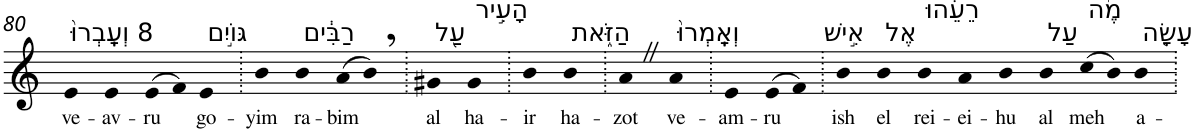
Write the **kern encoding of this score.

**kern	**text
*part1	*part1
*staff1	*staff1
*I"Piano	*
*I'Pno	*
!!LO:PB:g=z
*clefG2	*
*k[]	*
=80	=80
!LO:TX:a:t=8 וְעָֽבְרוּ֙	!
!	!LO:LY:b
4e	ve-
!	!LO:LY:b
4e	-av-
!	!LO:LY:b
(>8e	-ru
8f)	.
!LO:TX:a:t=גּוֹיִ֣ם	!
!	!LO:LY:b
4e	go-
=81.	=81.
!	!LO:LY:b
4b	-yim
!LO:TX:a:t=רַבִּ֔ים	!
!	!LO:LY:b
4b	ra-
!	!LO:LY:b
(>8a	-bim
8b,)	.
=82.	=82.
!LO:TX:a:t=עַ֖ל	!
!	!LO:LY:b
4g#X	al
!LO:TX:a:t=הָעִ֣יר	!
!	!LO:LY:b
4g#	ha-
=83.	=83.
!	!LO:LY:b
4b	-ir
!LO:TX:a:t=הַזֹּ֑את	!
!	!LO:LY:b
4b	ha-
=84.	=84.
!	!LO:LY:b
4aZ	-zot
!LO:TX:a:t=וְאָֽמְרוּ֙	!
!	!LO:LY:b
4a	ve-
=85.	=85.
!	!LO:LY:b
4e	-am-
!	!LO:LY:b
(>8e	-ru
8f)	.
=86.	=86.
!LO:TX:a:t=אִ֣ישׁ	!
!	!LO:LY:b
4b	ish
!LO:TX:a:t=אֶל	!
!	!LO:LY:b
4b	el
!LO:TX:a:t=רֵעֵ֔הוּ	!
!	!LO:LY:b
4b	rei-
!	!LO:LY:b
4a	-ei-
!	!LO:LY:b
4b	-hu
!LO:TX:a:t=עַל	!
!	!LO:LY:b
4b	al
!LO:TX:a:t=מֶ֨ה	!
!	!LO:LY:b
(>8cc	meh
8b)	.
!LO:TX:a:t=עָשָׂ֤ה	!
!	!LO:LY:b
4b	a-
=.	=.
*-	*-
